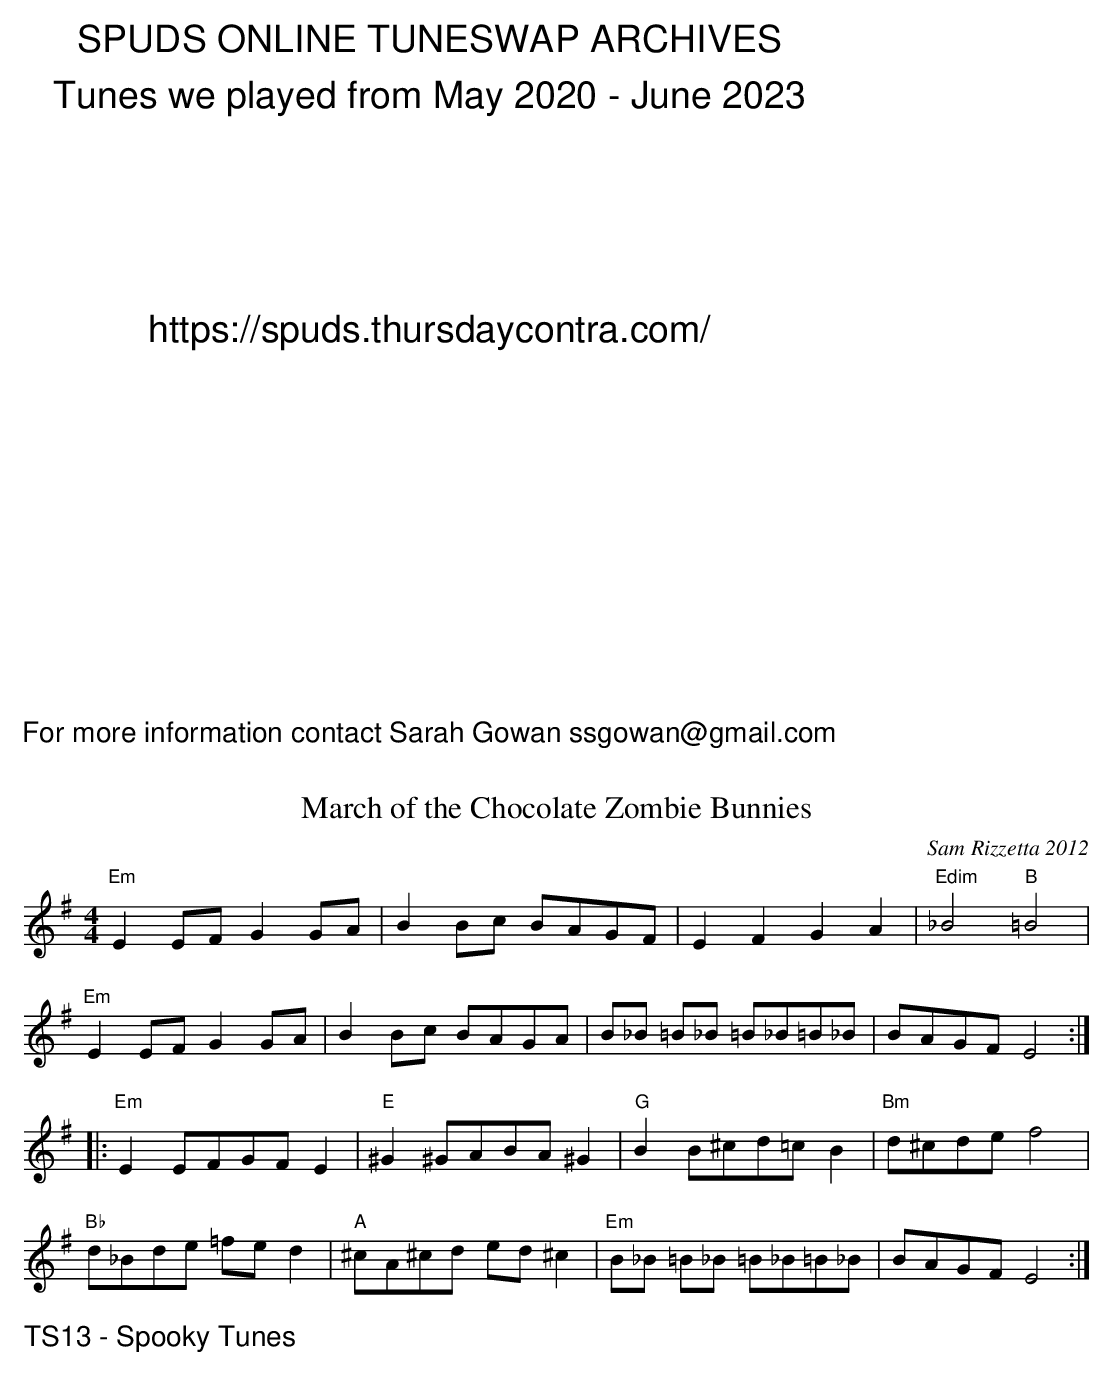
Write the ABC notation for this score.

X:1
T:March of the Chocolate Zombie Bunnies
C:Sam Rizzetta 2012
L:1/8
M:4/4
K:Em
"Em" E2 EF G2 GA|B2 Bc BAGF|E2 F2 G2 A2|"Edim" _B4"B" =B4|
"Em" E2 EF G2 GA|B2 Bc BAGA|B_B =B_B =B_B=B_B|BAGF E4:|
|:"Em" E2 EFGF E2|"E" ^G2 ^GABA ^G2|"G" B2 B^cd=c B2|"Bm" d^cde f4|
"Bb" d_Bde =fe d2|"A" ^cA^cd ed ^c2|"Em" B_B =B_B =B_B=B_B|BAGF E4:|
